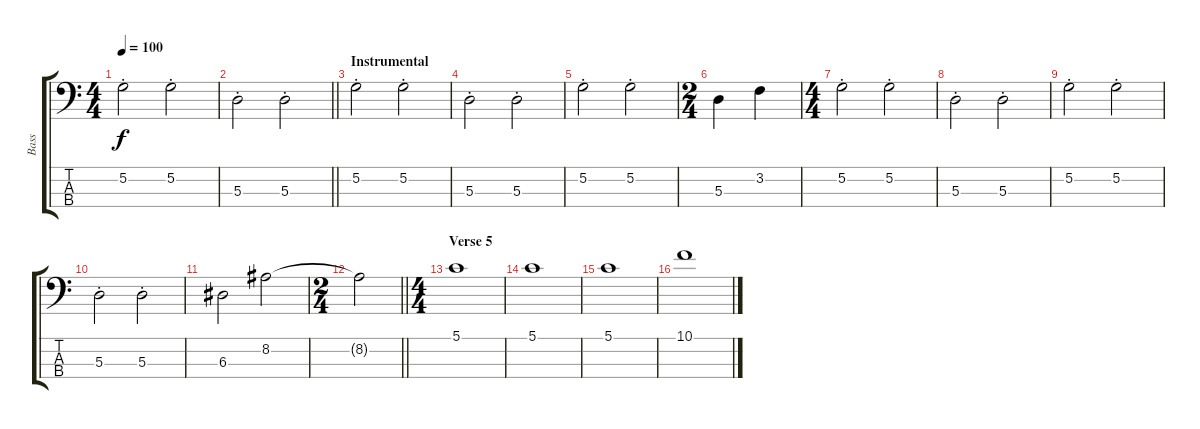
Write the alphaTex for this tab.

\track ("Bass" "Bass") {instrument electricbassfinger}
\staff {score tabs}
\tuning (G2 D2 A1 E1) {hide}
\ts (4 4)
\tempo 100
\clef f4
\ks c
5.2{st}.2{dy f} 5.2{st}.2 |
\barLineRight lightlight
5.3{st}.2 5.3{st}.2 |
\section ("" "Instrumental")
5.2{st}.2 5.2{st}.2 |
5.3{st}.2 5.3{st}.2 |
5.2{st}.2 5.2{st}.2 |
\ts (2 4)
5.3.4 3.2.4 |
\ts (4 4)
5.2{st}.2 5.2{st}.2 |
5.3{st}.2 5.3{st}.2 |
5.2{st}.2 5.2{st}.2 |
5.3{st}.2 5.3{st}.2 |
6.3.2 8.2.2 |
\ts (2 4)
\barLineRight lightlight
8.2{t}.2 |
\ts (4 4)
\section ("" "Verse 5")
5.1.1 |
5.1.1 |
5.1.1 |
10.1.1
